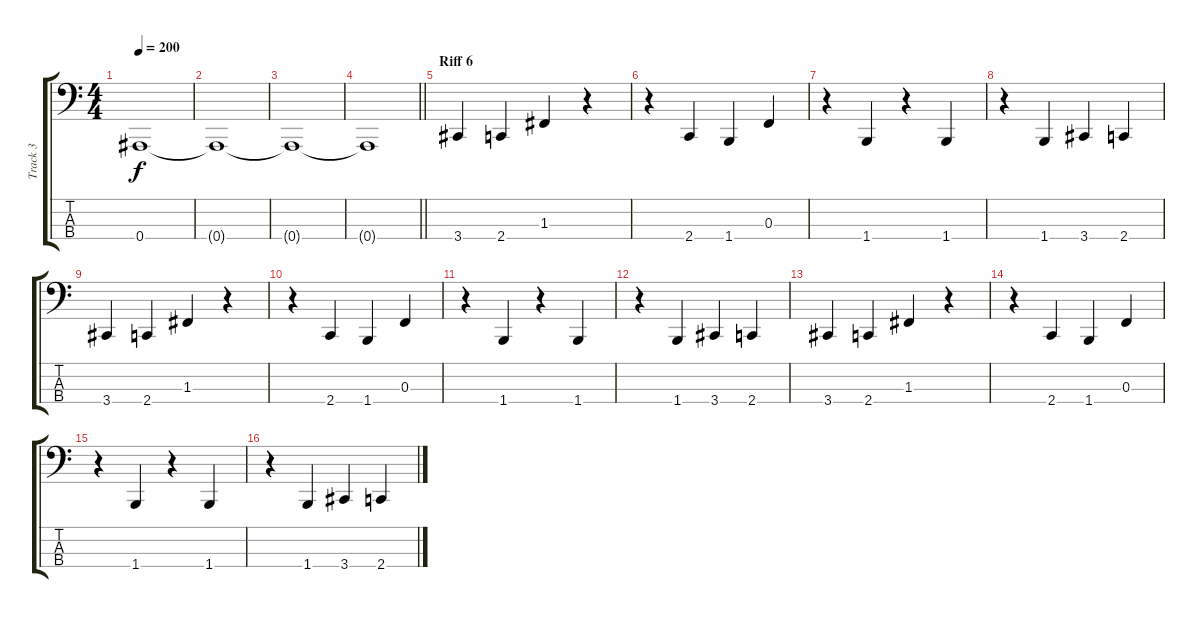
\track ("Track 3" "Track 3") {instrument electricbassfinger}
\staff {score tabs}
\tuning (Eb2 Bb1 F1 Bb0) {hide}
\ts (4 4)
\tempo 200
\clef f4
\ks c
0.4{t}.1{dy f} |
0.4{t}.1 |
0.4{t}.1 |
\barLineRight lightlight
0.4{t}.1 |
\section ("" "Riff 6")
3.4.4 2.4.4 1.3.4 r.4 |
r.4 2.4.4 1.4.4 0.3.4 |
r.4 1.4.4 r.4 1.4.4 |
r.4 1.4.4 3.4.4 2.4.4 |
3.4.4 2.4.4 1.3.4 r.4 |
r.4 2.4.4 1.4.4 0.3.4 |
r.4 1.4.4 r.4 1.4.4 |
r.4 1.4.4 3.4.4 2.4.4 |
3.4.4 2.4.4 1.3.4 r.4 |
r.4 2.4.4 1.4.4 0.3.4 |
r.4 1.4.4 r.4 1.4.4 |
r.4 1.4.4 3.4.4 2.4.4
